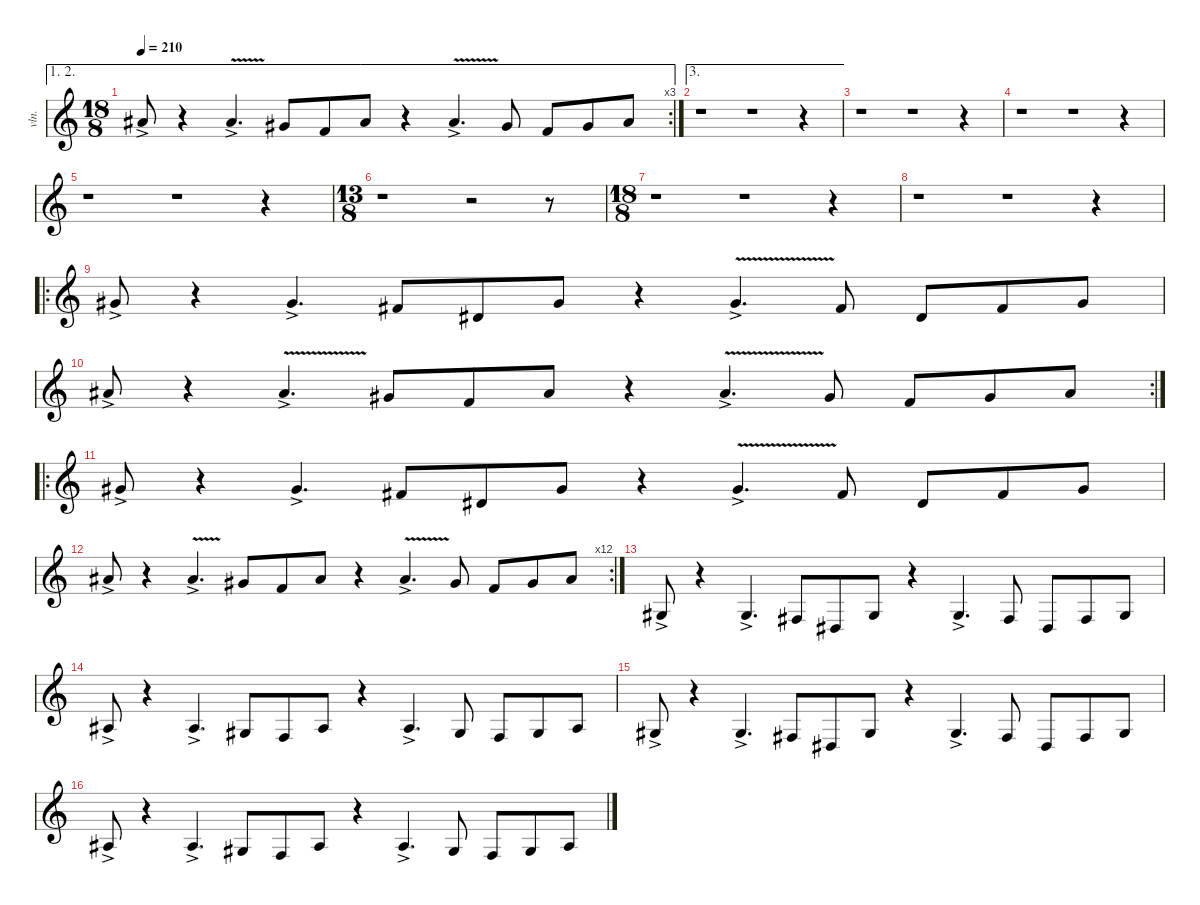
\defaultSystemsLayout 4
\hideDynamics
\bracketExtendMode nobrackets
\otherSystemsTrackNameOrientation horizontal
\track ("Violin" "vln.") {instrument violin}
\staff {score}
\tuning (E4 B3 G3 D3 A2 E2)
\ae (1 2)
\rc 3
\ts (18 8)
\tempo 210
\clef g2
\ks c
15.3{ac acc #}.8{dy f beam Up} r.4{beam Up} 15.3{v ac acc #}.4{d beam Up} 13.3{acc #}.8{beam Up} 15.4.8{beam Up} 15.3{acc #}.8{beam Up} r.4{beam Up} 15.3{v ac acc #}.4{d beam Up} 13.3{acc #}.8{beam Up} 15.4.8{beam Up} 13.3{acc #}.8{beam Up} 15.3{acc #}.8{beam Up} |
\ae 3
r.1{beam Down} r.1{beam Down} r.4{beam Down} |
r.1{beam Down} r.1{beam Down} r.4{beam Down} |
r.1{beam Down} r.1{beam Down} r.4{beam Down} |
r.1{beam Down} r.1{beam Down} r.4{beam Down} |
\ts (13 8)
r.1{beam Down} r.2{beam Down} r.8{beam Down} |
\ts (18 8)
r.1{beam Down} r.1{beam Down} r.4{beam Down} |
r.1{beam Down} r.1{beam Down} r.4{beam Down} |
\ro
13.3{ac acc #}.8{beam Up} r.4{beam Up} 13.3{ac acc #}.4{d beam Up} 11.3{acc #}.8{beam Up} 13.4{acc #}.8{beam Up} 13.3{acc #}.8{beam Up} r.4{beam Up} 13.3{v ac acc #}.4{d beam Up} 11.3{acc #}.8{beam Up} 13.4{acc #}.8{beam Up} 11.3{acc #}.8{beam Up} 13.3{acc #}.8{beam Up} |
\rc 2
15.3{ac acc #}.8{beam Up} r.4{beam Up} 15.3{v ac acc #}.4{d beam Up} 13.3{acc #}.8{beam Up} 15.4.8{beam Up} 15.3{acc #}.8{beam Up} r.4{beam Up} 15.3{v ac acc #}.4{d beam Up} 13.3{acc #}.8{beam Up} 15.4.8{beam Up} 13.3{acc #}.8{beam Up} 15.3{acc #}.8{beam Up} |
\ro
13.3{ac acc #}.8{beam Up} r.4{beam Up} 13.3{ac acc #}.4{d beam Up} 11.3{acc #}.8{beam Up} 13.4{acc #}.8{beam Up} 13.3{acc #}.8{beam Up} r.4{beam Up} 13.3{v ac acc #}.4{d beam Up} 11.3{acc #}.8{beam Up} 13.4{acc #}.8{beam Up} 11.3{acc #}.8{beam Up} 13.3{acc #}.8{beam Up} |
\rc 12
15.3{ac acc #}.8{beam Up} r.4{beam Up} 15.3{v ac acc #}.4{d beam Up} 13.3{acc #}.8{beam Up} 15.4.8{beam Up} 15.3{acc #}.8{beam Up} r.4{beam Up} 15.3{v ac acc #}.4{d beam Up} 13.3{acc #}.8{beam Up} 15.4.8{beam Up} 13.3{acc #}.8{beam Up} 15.3{acc #}.8{beam Up} |
6.4{ac acc #}.8{beam Up} r.4{beam Up} 6.4{ac acc #}.4{d beam Up} 4.4{acc #}.8{beam Up} 6.5{acc #}.8{beam Up} 6.4{acc #}.8{beam Up} r.4{beam Up} 6.4{ac acc #}.4{d beam Up} 4.4{acc #}.8{beam Up} 6.5{acc #}.8{beam Up} 4.4{acc #}.8{beam Up} 6.4{acc #}.8{beam Up} |
8.4{ac acc #}.8{beam Up} r.4{beam Up} 8.4{ac acc #}.4{d beam Up} 6.4{acc #}.8{beam Up} 8.5.8{beam Up} 8.4{acc #}.8{beam Up} r.4{beam Up} 8.4{ac acc #}.4{d beam Up} 6.4{acc #}.8{beam Up} 8.5.8{beam Up} 6.4{acc #}.8{beam Up} 8.4{acc #}.8{beam Up} |
6.4{ac acc #}.8{beam Up} r.4{beam Up} 6.4{ac acc #}.4{d beam Up} 4.4{acc #}.8{beam Up} 6.5{acc #}.8{beam Up} 6.4{acc #}.8{beam Up} r.4{beam Up} 6.4{ac acc #}.4{d beam Up} 4.4{acc #}.8{beam Up} 6.5{acc #}.8{beam Up} 4.4{acc #}.8{beam Up} 6.4{acc #}.8{beam Up} |
8.4{ac acc #}.8{beam Up} r.4{beam Up} 8.4{ac acc #}.4{d beam Up} 6.4{acc #}.8{beam Up} 8.5.8{beam Up} 8.4{acc #}.8{beam Up} r.4{beam Up} 8.4{ac acc #}.4{d beam Up} 6.4{acc #}.8{beam Up} 8.5.8{beam Up} 6.4{acc #}.8{beam Up} 8.4{acc #}.8{beam Up}
